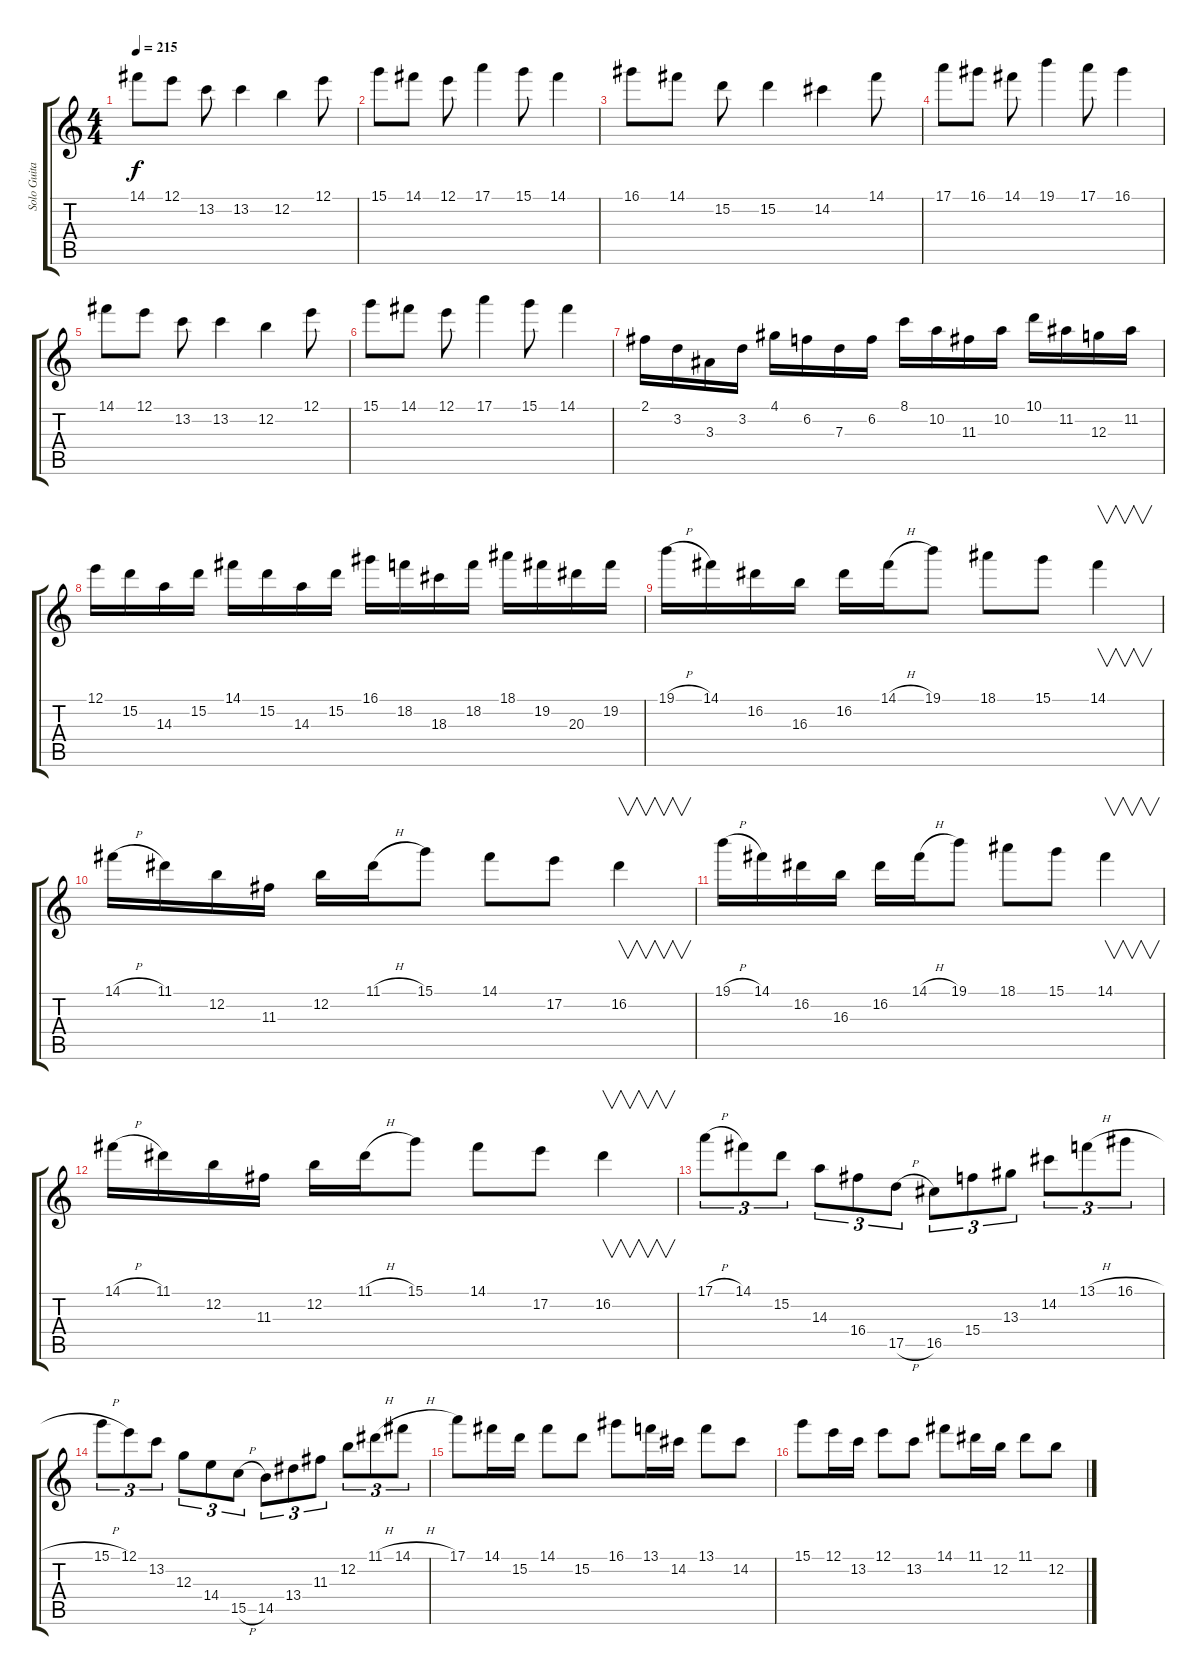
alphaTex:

\track ("Solo Guitar" "Solo Guita") {instrument distortionguitar}
\staff {score tabs}
\tuning (E4 B3 G3 D3 A2 E2) {hide}
\ts (4 4)
\tempo 215
\clef g2
\ks c
14.1.8{dy f} 12.1.8 13.2.8 13.2.4 12.2.4 12.1.8 |
15.1.8 14.1.8 12.1.8 17.1.4 15.1.8 14.1.4 |
16.1.8 14.1.8 15.2.8 15.2.4 14.2.4 14.1.8 |
17.1.8 16.1.8 14.1.8 19.1.4 17.1.8 16.1.4 |
14.1.8 12.1.8 13.2.8 13.2.4 12.2.4 12.1.8 |
15.1.8 14.1.8 12.1.8 17.1.4 15.1.8 14.1.4 |
2.1.16 3.2.16 3.3.16 3.2.16 4.1.16 6.2.16 7.3.16 6.2.16 8.1.16 10.2.16 11.3.16 10.2.16 10.1.16 11.2.16 12.3.16 11.2.16 |
12.1.16 15.2.16 14.3.16 15.2.16 14.1.16 15.2.16 14.3.16 15.2.16 16.1.16 18.2.16 18.3.16 18.2.16 18.1.16 19.2.16 20.3.16 19.2.16 |
19.1{h}.16 14.1.16 16.2.16 16.3.16 16.2.16 14.1{h}.16 19.1.8 18.1.8 15.1.8 14.1.4{v} |
14.1{h}.16 11.1.16 12.2.16 11.3.16 12.2.16 11.1{h}.16 15.1.8 14.1.8 17.2.8 16.2.4{v} |
19.1{h}.16 14.1.16 16.2.16 16.3.16 16.2.16 14.1{h}.16 19.1.8 18.1.8 15.1.8 14.1.4{v} |
14.1{h}.16 11.1.16 12.2.16 11.3.16 12.2.16 11.1{h}.16 15.1.8 14.1.8 17.2.8 16.2.4{v} |
17.1{h}.8{tu (3 2)} 14.1.8{tu (3 2)} 15.2.8{tu (3 2)} 14.3.8{tu (3 2)} 16.4.8{tu (3 2)} 17.5{h}.8{tu (3 2)} 16.5.8{tu (3 2)} 15.4.8{tu (3 2)} 13.3.8{tu (3 2)} 14.2.8{tu (3 2)} 13.1{h}.8{tu (3 2)} 16.1{h}.8{tu (3 2)} |
15.1{h}.8{tu (3 2)} 12.1.8{tu (3 2)} 13.2.8{tu (3 2)} 12.3.8{tu (3 2)} 14.4.8{tu (3 2)} 15.5{h}.8{tu (3 2)} 14.5.8{tu (3 2)} 13.4.8{tu (3 2)} 11.3.8{tu (3 2)} 12.2.8{tu (3 2)} 11.1{h}.8{tu (3 2)} 14.1{h}.8{tu (3 2)} |
17.1.8 14.1.16 15.2.16 14.1.8 15.2.8 16.1.8 13.1.16 14.2.16 13.1.8 14.2.8 |
15.1.8 12.1.16 13.2.16 12.1.8 13.2.8 14.1.8 11.1.16 12.2.16 11.1.8 12.2.8
